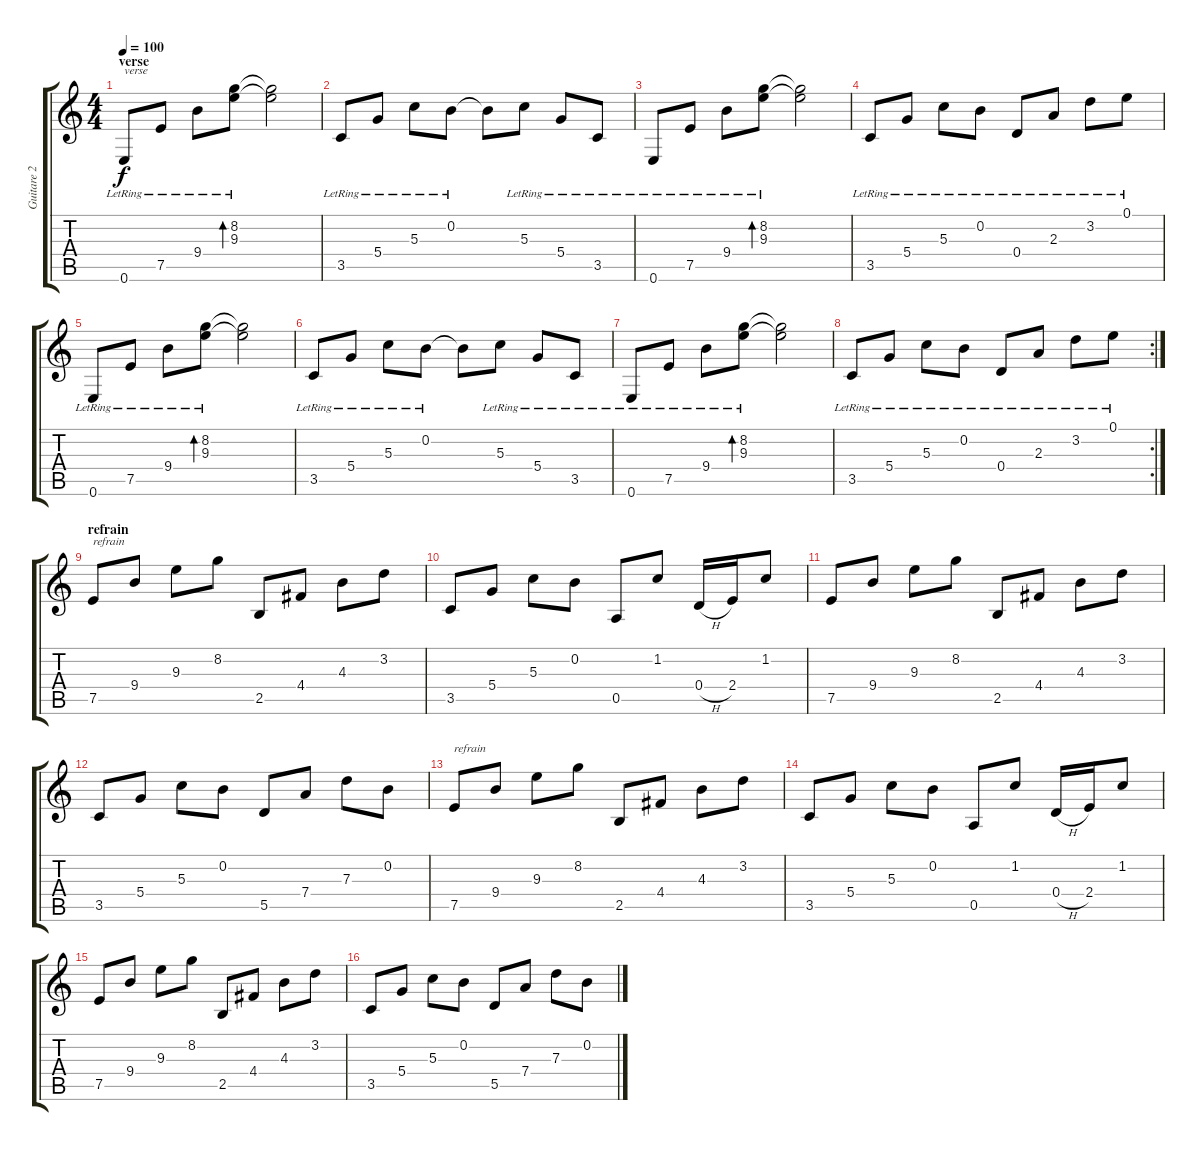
\track ("Guitare 2" "Guitare 2") {instrument acousticguitarnylon}
\staff {score tabs}
\tuning (E4 B3 G3 D3 A2 E2) {hide}
\ts (4 4)
\section ("" "verse")
\tempo 100
\clef g2
\ks c
0.6{lr}.8{txt "verse" dy f} 7.5{lr}.8 9.4{lr}.8 (8.2{lr} 9.3{lr}).8{bd 480} (8.2{t} 9.3{t}).2 |
3.5{lr}.8 5.4{lr}.8 5.3{lr}.8 0.2{lr}.8 0.2{t}.8 5.3{lr}.8 5.4{lr}.8 3.5{lr}.8 |
0.6{lr}.8 7.5{lr}.8 9.4{lr}.8 (8.2{lr} 9.3{lr}).8{bd 480} (8.2{t} 9.3{t}).2 |
3.5{lr}.8 5.4{lr}.8 5.3{lr}.8 0.2{lr}.8 0.4{lr}.8 2.3{lr}.8 3.2{lr}.8 0.1{lr}.8 |
0.6{lr}.8 7.5{lr}.8 9.4{lr}.8 (8.2{lr} 9.3{lr}).8{bd 480} (8.2{t} 9.3{t}).2 |
3.5{lr}.8 5.4{lr}.8 5.3{lr}.8 0.2{lr}.8 0.2{t}.8 5.3{lr}.8 5.4{lr}.8 3.5{lr}.8 |
0.6{lr}.8 7.5{lr}.8 9.4{lr}.8 (8.2{lr} 9.3{lr}).8{bd 480} (8.2{t} 9.3{t}).2 |
\rc 2
3.5{lr}.8 5.4{lr}.8 5.3{lr}.8 0.2{lr}.8 0.4{lr}.8 2.3{lr}.8 3.2{lr}.8 0.1{lr}.8 |
\section ("" "refrain")
7.5.8{txt "refrain"} 9.4.8 9.3.8 8.2.8 2.5.8 4.4.8 4.3.8 3.2.8 |
3.5.8 5.4.8 5.3.8 0.2.8 0.5.8 1.2.8 0.4{h}.16 2.4.16 1.2.8 |
7.5.8 9.4.8 9.3.8 8.2.8 2.5.8 4.4.8 4.3.8 3.2.8 |
3.5.8 5.4.8 5.3.8 0.2.8 5.5.8 7.4.8 7.3.8 0.2.8 |
7.5.8{txt "refrain"} 9.4.8 9.3.8 8.2.8 2.5.8 4.4.8 4.3.8 3.2.8 |
3.5.8 5.4.8 5.3.8 0.2.8 0.5.8 1.2.8 0.4{h}.16 2.4.16 1.2.8 |
7.5.8 9.4.8 9.3.8 8.2.8 2.5.8 4.4.8 4.3.8 3.2.8 |
3.5.8 5.4.8 5.3.8 0.2.8 5.5.8 7.4.8 7.3.8 0.2.8
